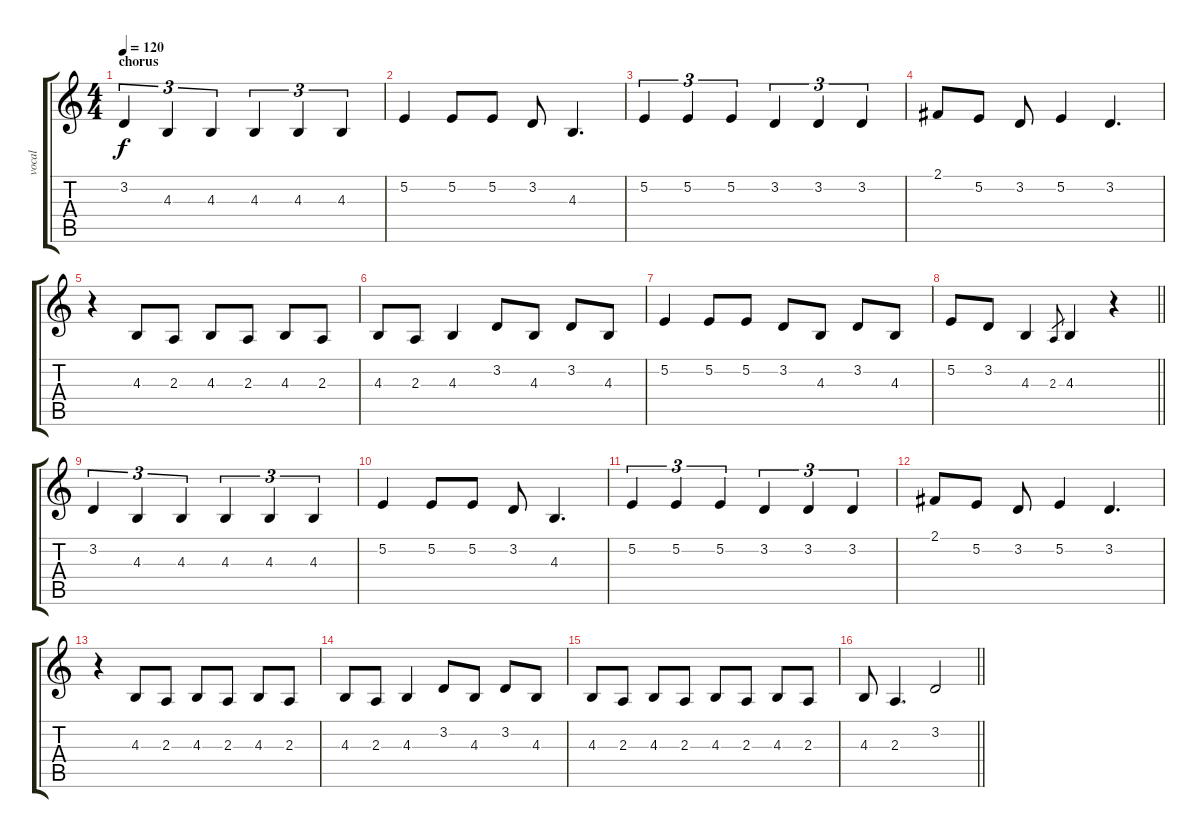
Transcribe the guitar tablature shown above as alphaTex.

\track ("vocal" "vocal") {instrument tenorsax}
\staff {score tabs}
\tuning (E4 B3 G3 D3 A2 E2) {hide}
\ts (4 4)
\section ("" "chorus")
\tempo 120
\clef g2
\ks c
3.2.4{tu (3 2) dy f} 4.3.4{tu (3 2)} 4.3.4{tu (3 2)} 4.3.4{tu (3 2)} 4.3.4{tu (3 2)} 4.3.4{tu (3 2)} |
5.2.4 5.2.8 5.2.8 3.2.8 4.3.4{d} |
5.2.4{tu (3 2)} 5.2.4{tu (3 2)} 5.2.4{tu (3 2)} 3.2.4{tu (3 2)} 3.2.4{tu (3 2)} 3.2.4{tu (3 2)} |
2.1.8 5.2.8 3.2.8 5.2.4 3.2.4{d} |
r.4 4.3.8 2.3.8 4.3.8 2.3.8 4.3.8 2.3.8 |
4.3.8 2.3.8 4.3.4 3.2.8 4.3.8 3.2.8 4.3.8 |
5.2.4 5.2.8 5.2.8 3.2.8 4.3.8 3.2.8 4.3.8 |
\barLineRight lightlight
5.2.8 3.2.8 4.3.4 2.3.8{gr} 4.3.4 r.4 |
3.2.4{tu (3 2)} 4.3.4{tu (3 2)} 4.3.4{tu (3 2)} 4.3.4{tu (3 2)} 4.3.4{tu (3 2)} 4.3.4{tu (3 2)} |
5.2.4 5.2.8 5.2.8 3.2.8 4.3.4{d} |
5.2.4{tu (3 2)} 5.2.4{tu (3 2)} 5.2.4{tu (3 2)} 3.2.4{tu (3 2)} 3.2.4{tu (3 2)} 3.2.4{tu (3 2)} |
2.1.8 5.2.8 3.2.8 5.2.4 3.2.4{d} |
r.4 4.3.8 2.3.8 4.3.8 2.3.8 4.3.8 2.3.8 |
4.3.8 2.3.8 4.3.4 3.2.8 4.3.8 3.2.8 4.3.8 |
4.3.8 2.3.8 4.3.8 2.3.8 4.3.8 2.3.8 4.3.8 2.3.8 |
\barLineRight lightlight
4.3.8 2.3.4{d} 3.2.2
